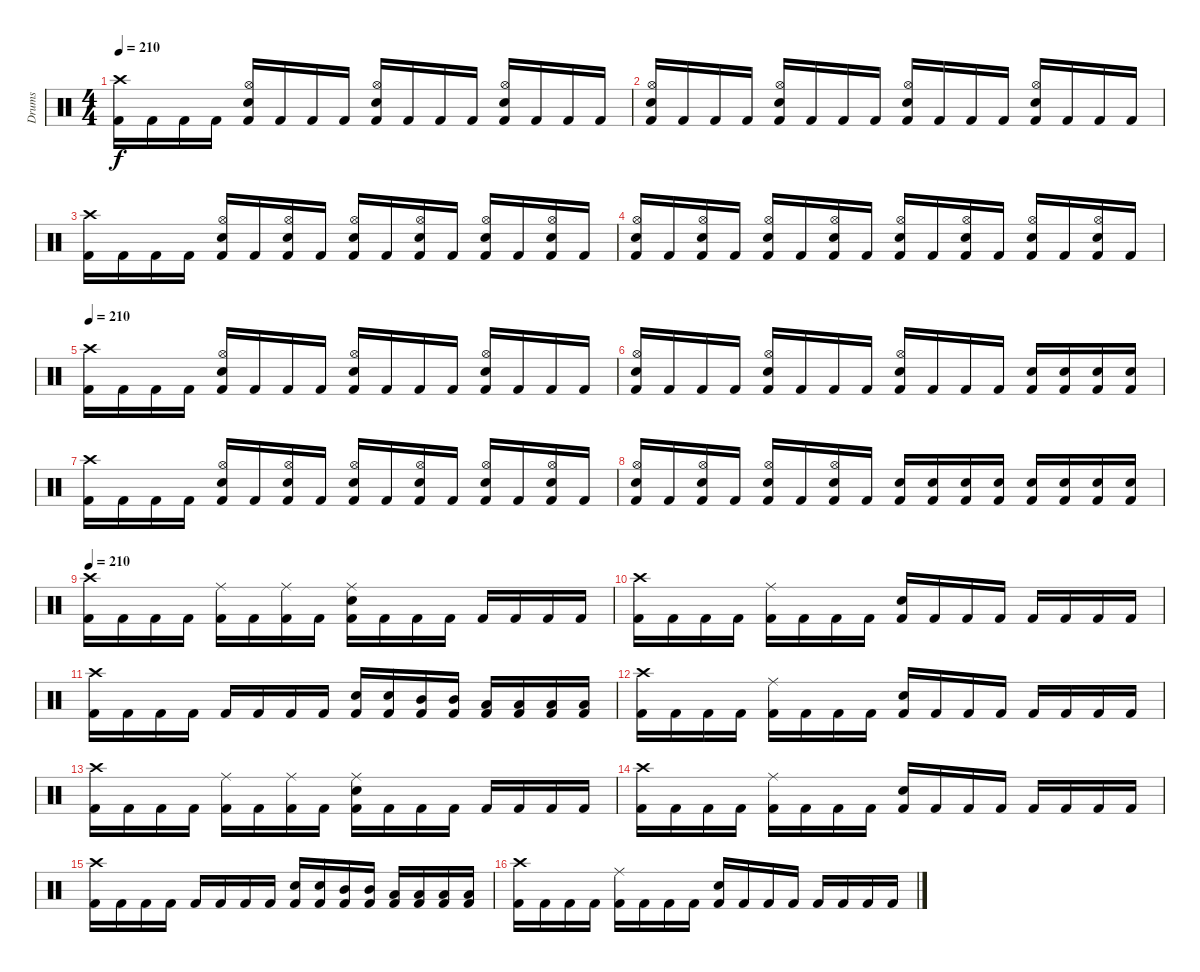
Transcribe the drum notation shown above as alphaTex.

\track ("Drums" "Drums") {instrument percussion}
\staff {score}
\articulation defaults
\ts (4 4)
\tempo 210
\clef neutral
\ks c
("Crash high (hit)" "Kick (hit) 2").16{dy f} "Kick (hit) 2".16 "Kick (hit) 2".16 "Kick (hit) 2".16 ("Hi-Hat (open)" "Snare (hit) 2" "Kick (hit) 2").16 "Kick (hit) 2".16 "Kick (hit) 2".16 "Kick (hit) 2".16 ("Hi-Hat (open)" "Snare (hit) 2" "Kick (hit) 2").16 "Kick (hit) 2".16 "Kick (hit) 2".16 "Kick (hit) 2".16 ("Hi-Hat (open)" "Snare (hit) 2" "Kick (hit) 2").16 "Kick (hit) 2".16 "Kick (hit) 2".16 "Kick (hit) 2".16 |
("Hi-Hat (open)" "Snare (hit) 2" "Kick (hit) 2").16 "Kick (hit) 2".16 "Kick (hit) 2".16 "Kick (hit) 2".16 ("Hi-Hat (open)" "Snare (hit) 2" "Kick (hit) 2").16 "Kick (hit) 2".16 "Kick (hit) 2".16 "Kick (hit) 2".16 ("Hi-Hat (open)" "Snare (hit) 2" "Kick (hit) 2").16 "Kick (hit) 2".16 "Kick (hit) 2".16 "Kick (hit) 2".16 ("Hi-Hat (open)" "Snare (hit) 2" "Kick (hit) 2").16 "Kick (hit) 2".16 "Kick (hit) 2".16 "Kick (hit) 2".16 |
("Crash high (hit)" "Kick (hit) 2").16 "Kick (hit) 2".16 "Kick (hit) 2".16 "Kick (hit) 2".16 ("Hi-Hat (open)" "Snare (hit) 2" "Kick (hit) 2").16 "Kick (hit) 2".16 ("Hi-Hat (open)" "Snare (hit) 2" "Kick (hit) 2").16 "Kick (hit) 2".16 ("Hi-Hat (open)" "Snare (hit) 2" "Kick (hit) 2").16 "Kick (hit) 2".16 ("Hi-Hat (open)" "Snare (hit) 2" "Kick (hit) 2").16 "Kick (hit) 2".16 ("Hi-Hat (open)" "Snare (hit) 2" "Kick (hit) 2").16 "Kick (hit) 2".16 ("Hi-Hat (open)" "Snare (hit) 2" "Kick (hit) 2").16 "Kick (hit) 2".16 |
("Hi-Hat (open)" "Snare (hit) 2" "Kick (hit) 2").16 "Kick (hit) 2".16 ("Hi-Hat (open)" "Snare (hit) 2" "Kick (hit) 2").16 "Kick (hit) 2".16 ("Hi-Hat (open)" "Snare (hit) 2" "Kick (hit) 2").16 "Kick (hit) 2".16 ("Hi-Hat (open)" "Snare (hit) 2" "Kick (hit) 2").16 "Kick (hit) 2".16 ("Hi-Hat (open)" "Snare (hit) 2" "Kick (hit) 2").16 "Kick (hit) 2".16 ("Hi-Hat (open)" "Snare (hit) 2" "Kick (hit) 2").16 "Kick (hit) 2".16 ("Hi-Hat (open)" "Snare (hit) 2" "Kick (hit) 2").16 "Kick (hit) 2".16 ("Hi-Hat (open)" "Snare (hit) 2" "Kick (hit) 2").16 "Kick (hit) 2".16 |
\tempo 210
("Crash high (hit)" "Kick (hit) 2").16 "Kick (hit) 2".16 "Kick (hit) 2".16 "Kick (hit) 2".16 ("Hi-Hat (open)" "Snare (hit) 2" "Kick (hit) 2").16 "Kick (hit) 2".16 "Kick (hit) 2".16 "Kick (hit) 2".16 ("Hi-Hat (open)" "Snare (hit) 2" "Kick (hit) 2").16 "Kick (hit) 2".16 "Kick (hit) 2".16 "Kick (hit) 2".16 ("Hi-Hat (open)" "Snare (hit) 2" "Kick (hit) 2").16 "Kick (hit) 2".16 "Kick (hit) 2".16 "Kick (hit) 2".16 |
("Hi-Hat (open)" "Snare (hit) 2" "Kick (hit) 2").16 "Kick (hit) 2".16 "Kick (hit) 2".16 "Kick (hit) 2".16 ("Hi-Hat (open)" "Snare (hit) 2" "Kick (hit) 2").16 "Kick (hit) 2".16 "Kick (hit) 2".16 "Kick (hit) 2".16 ("Hi-Hat (open)" "Snare (hit) 2" "Kick (hit) 2").16 "Kick (hit) 2".16 "Kick (hit) 2".16 "Kick (hit) 2".16 ("Snare (hit) 2" "Kick (hit) 2").16 ("Snare (hit) 2" "Kick (hit) 2").16 ("Snare (hit) 2" "Kick (hit) 2").16 ("Snare (hit) 2" "Kick (hit) 2").16 |
("Crash high (hit)" "Kick (hit) 2").16 "Kick (hit) 2".16 "Kick (hit) 2".16 "Kick (hit) 2".16 ("Hi-Hat (open)" "Snare (hit) 2" "Kick (hit) 2").16 "Kick (hit) 2".16 ("Hi-Hat (open)" "Snare (hit) 2" "Kick (hit) 2").16 "Kick (hit) 2".16 ("Hi-Hat (open)" "Snare (hit) 2" "Kick (hit) 2").16 "Kick (hit) 2".16 ("Hi-Hat (open)" "Snare (hit) 2" "Kick (hit) 2").16 "Kick (hit) 2".16 ("Hi-Hat (open)" "Snare (hit) 2" "Kick (hit) 2").16 "Kick (hit) 2".16 ("Hi-Hat (open)" "Snare (hit) 2" "Kick (hit) 2").16 "Kick (hit) 2".16 |
("Hi-Hat (open)" "Snare (hit) 2" "Kick (hit) 2").16 "Kick (hit) 2".16 ("Hi-Hat (open)" "Snare (hit) 2" "Kick (hit) 2").16 "Kick (hit) 2".16 ("Hi-Hat (open)" "Snare (hit) 2" "Kick (hit) 2").16 "Kick (hit) 2".16 ("Hi-Hat (open)" "Snare (hit) 2" "Kick (hit) 2").16 "Kick (hit) 2".16 ("Snare (hit) 2" "Kick (hit) 2").16 ("Snare (hit) 2" "Kick (hit) 2").16 ("Snare (hit) 2" "Kick (hit) 2").16 ("Snare (hit) 2" "Kick (hit) 2").16 ("Snare (hit) 2" "Kick (hit) 2").16 ("Snare (hit) 2" "Kick (hit) 2").16 ("Snare (hit) 2" "Kick (hit) 2").16 ("Snare (hit) 2" "Kick (hit) 2").16 |
\tempo 210
("Crash high (hit)" "Kick (hit) 2").16 "Kick (hit) 2".16 "Kick (hit) 2".16 "Kick (hit) 2".16 ("Ride (middle)" "Kick (hit) 2").16 "Kick (hit) 2".16 ("Ride (middle)" "Kick (hit) 2").16 "Kick (hit) 2".16 ("Ride (middle)" "Snare (hit) 2" "Kick (hit) 2").16 "Kick (hit) 2".16 "Kick (hit) 2".16 "Kick (hit) 2".16 "Kick (hit) 2".16 "Kick (hit) 2".16 "Kick (hit) 2".16 "Kick (hit) 2".16 |
("Crash high (hit)" "Kick (hit) 2").16 "Kick (hit) 2".16 "Kick (hit) 2".16 "Kick (hit) 2".16 ("Ride (middle)" "Kick (hit) 2").16 "Kick (hit) 2".16 "Kick (hit) 2".16 "Kick (hit) 2".16 ("Snare (hit) 2" "Kick (hit) 2").16 "Kick (hit) 2".16 "Kick (hit) 2".16 "Kick (hit) 2".16 "Kick (hit) 2".16 "Kick (hit) 2".16 "Kick (hit) 2".16 "Kick (hit) 2".16 |
("Crash high (hit)" "Kick (hit) 2").16 "Kick (hit) 2".16 "Kick (hit) 2".16 "Kick (hit) 2".16 "Kick (hit) 2".16 "Kick (hit) 2".16 "Kick (hit) 2".16 "Kick (hit) 2".16 ("Snare (hit) 2" "Kick (hit) 2").16 ("Snare (hit) 2" "Kick (hit) 2").16 ("Mid Tom (hit)" "Kick (hit) 2").16 ("Mid Tom (hit)" "Kick (hit) 2").16 ("Low Tom (hit)" "Kick (hit) 2").16 ("Low Tom (hit)" "Kick (hit) 2").16 ("Low Floor Tom (hit)" "Kick (hit) 2").16 ("Low Floor Tom (hit)" "Kick (hit) 2").16 |
("Crash high (hit)" "Kick (hit) 2").16 "Kick (hit) 2".16 "Kick (hit) 2".16 "Kick (hit) 2".16 ("Ride (middle)" "Kick (hit) 2").16 "Kick (hit) 2".16 "Kick (hit) 2".16 "Kick (hit) 2".16 ("Snare (hit) 2" "Kick (hit) 2").16 "Kick (hit) 2".16 "Kick (hit) 2".16 "Kick (hit) 2".16 "Kick (hit) 2".16 "Kick (hit) 2".16 "Kick (hit) 2".16 "Kick (hit) 2".16 |
("Crash high (hit)" "Kick (hit) 2").16 "Kick (hit) 2".16 "Kick (hit) 2".16 "Kick (hit) 2".16 ("Ride (middle)" "Kick (hit) 2").16 "Kick (hit) 2".16 ("Ride (middle)" "Kick (hit) 2").16 "Kick (hit) 2".16 ("Ride (middle)" "Snare (hit) 2" "Kick (hit) 2").16 "Kick (hit) 2".16 "Kick (hit) 2".16 "Kick (hit) 2".16 "Kick (hit) 2".16 "Kick (hit) 2".16 "Kick (hit) 2".16 "Kick (hit) 2".16 |
("Crash high (hit)" "Kick (hit) 2").16 "Kick (hit) 2".16 "Kick (hit) 2".16 "Kick (hit) 2".16 ("Ride (middle)" "Kick (hit) 2").16 "Kick (hit) 2".16 "Kick (hit) 2".16 "Kick (hit) 2".16 ("Snare (hit) 2" "Kick (hit) 2").16 "Kick (hit) 2".16 "Kick (hit) 2".16 "Kick (hit) 2".16 "Kick (hit) 2".16 "Kick (hit) 2".16 "Kick (hit) 2".16 "Kick (hit) 2".16 |
("Crash high (hit)" "Kick (hit) 2").16 "Kick (hit) 2".16 "Kick (hit) 2".16 "Kick (hit) 2".16 "Kick (hit) 2".16 "Kick (hit) 2".16 "Kick (hit) 2".16 "Kick (hit) 2".16 ("Snare (hit) 2" "Kick (hit) 2").16 ("Snare (hit) 2" "Kick (hit) 2").16 ("Mid Tom (hit)" "Kick (hit) 2").16 ("Mid Tom (hit)" "Kick (hit) 2").16 ("Low Tom (hit)" "Kick (hit) 2").16 ("Low Tom (hit)" "Kick (hit) 2").16 ("Low Floor Tom (hit)" "Kick (hit) 2").16 ("Low Floor Tom (hit)" "Kick (hit) 2").16 |
("Crash high (hit)" "Kick (hit) 2").16 "Kick (hit) 2".16 "Kick (hit) 2".16 "Kick (hit) 2".16 ("Ride (middle)" "Kick (hit) 2").16 "Kick (hit) 2".16 "Kick (hit) 2".16 "Kick (hit) 2".16 ("Snare (hit) 2" "Kick (hit) 2").16 "Kick (hit) 2".16 "Kick (hit) 2".16 "Kick (hit) 2".16 "Kick (hit) 2".16 "Kick (hit) 2".16 "Kick (hit) 2".16 "Kick (hit) 2".16
